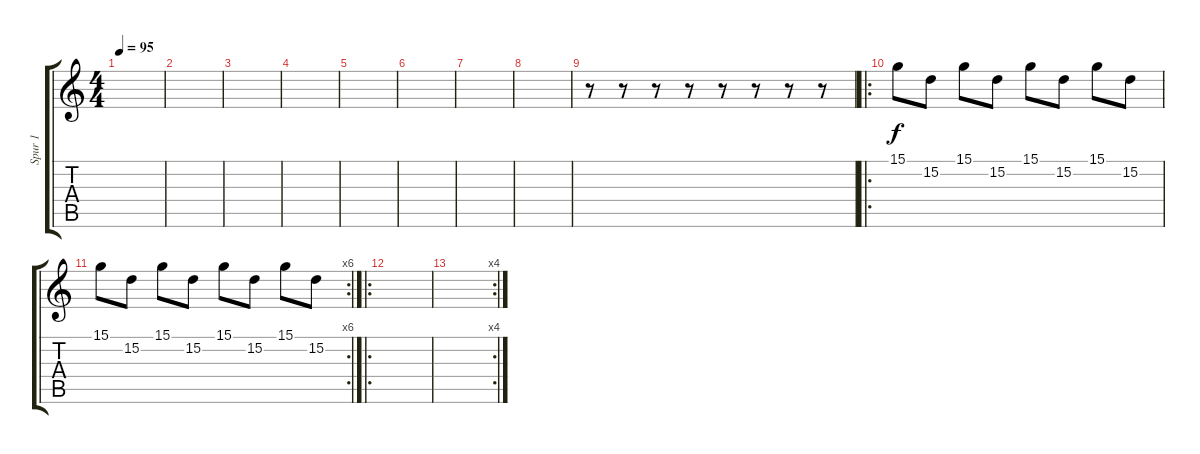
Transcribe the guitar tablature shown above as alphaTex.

\track ("Spur 1" "Spur 1") {instrument fx4atmosphere}
\staff {score tabs}
\tuning (E4 B3 G3 D3 A2 E2) {hide}
\ts (4 4)
\tempo 95
\clef g2
\ks c
|
|
|
|
|
|
|
|
r.8 r.8 r.8 r.8 r.8 r.8 r.8 r.8 |
\ro
15.1.8 15.2.8 15.1.8 15.2.8 15.1.8 15.2.8 15.1.8 15.2.8 |
\rc 6
15.1.8 15.2.8 15.1.8 15.2.8 15.1.8 15.2.8 15.1.8 15.2.8 |
\ro
|
\rc 4
